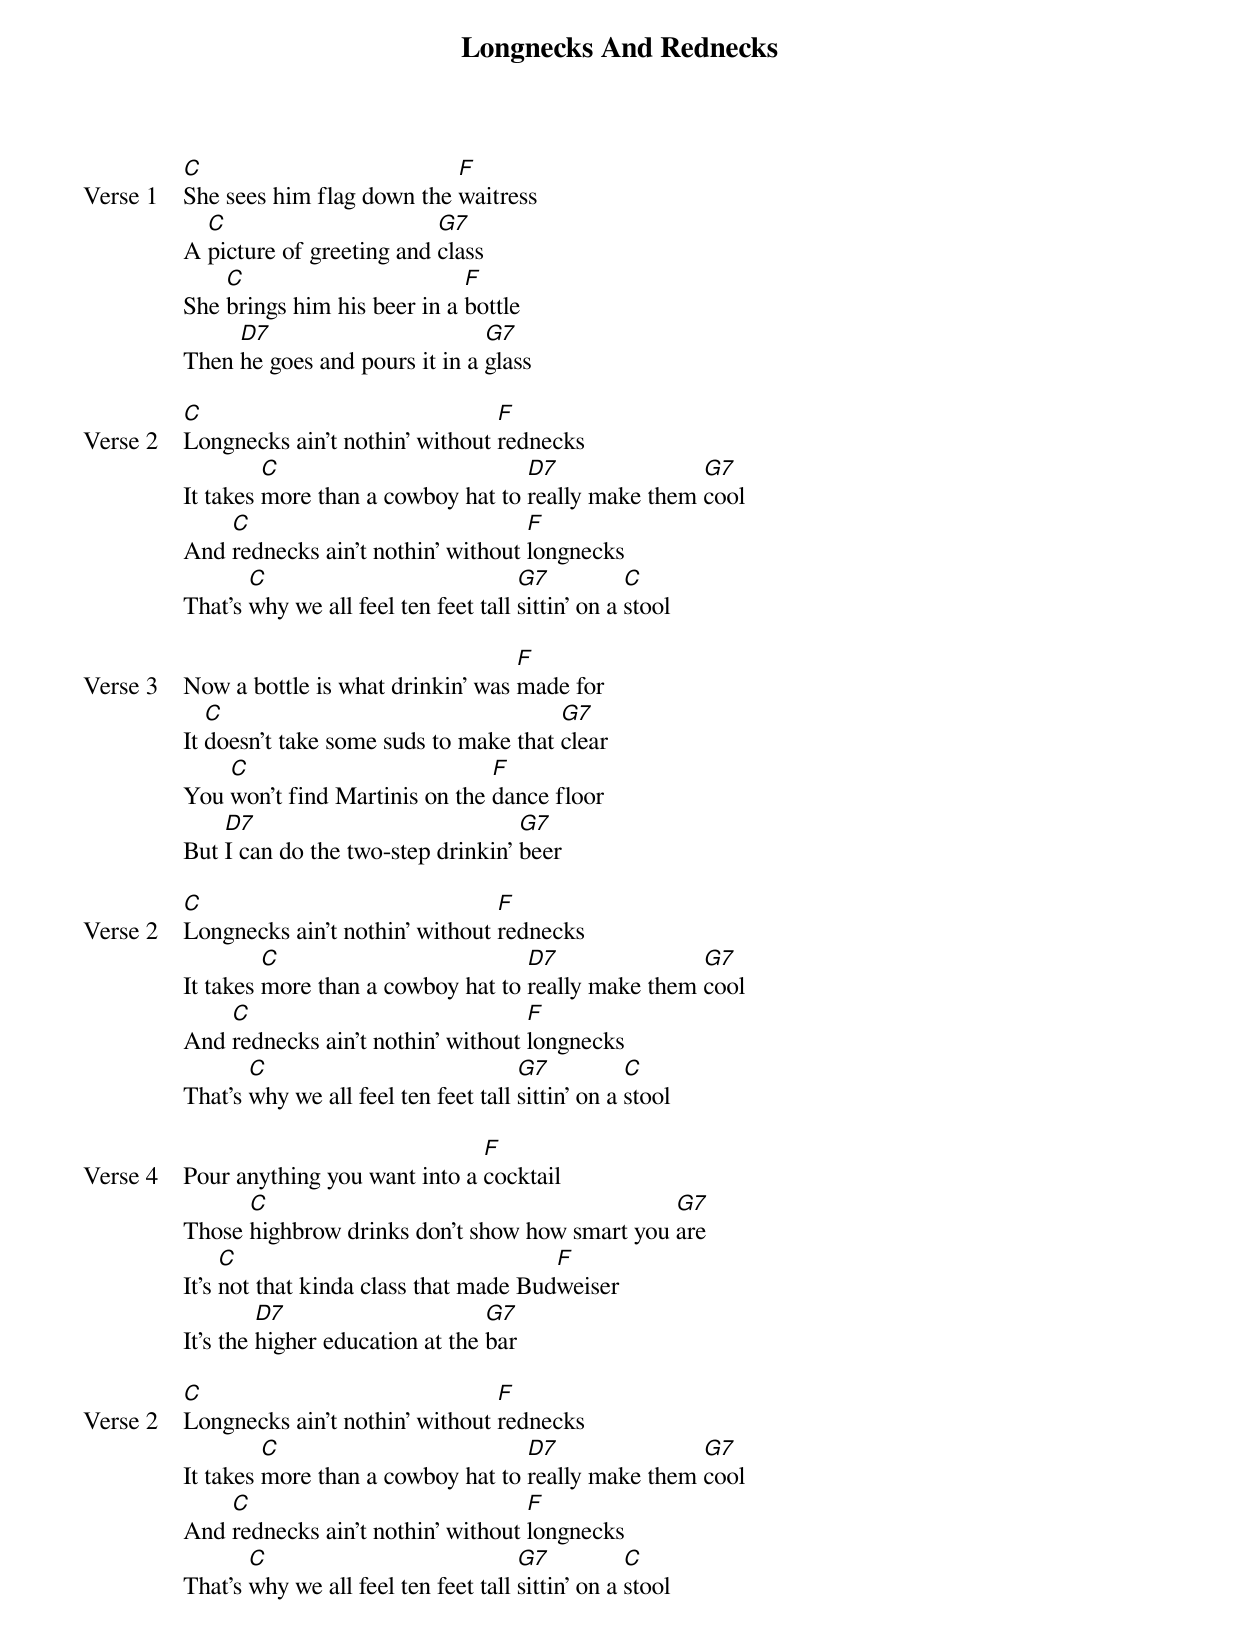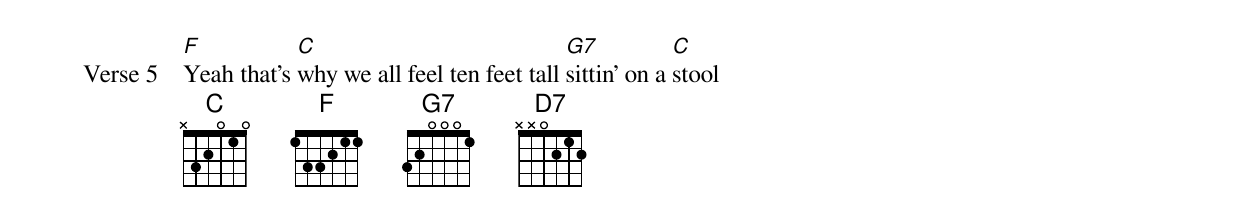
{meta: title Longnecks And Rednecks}
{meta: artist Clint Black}
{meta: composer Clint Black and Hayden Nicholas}
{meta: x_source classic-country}
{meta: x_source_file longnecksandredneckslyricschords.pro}
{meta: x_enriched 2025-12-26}

{start_of_verse: Verse 1}
[C]She sees him flag down the [F]waitress
A [C]picture of greeting and [G7]class
She [C]brings him his beer in a [F]bottle
Then [D7]he goes and pours it in a [G7]glass
{end_of_verse}

{start_of_verse: Verse 2}
[C]Longnecks ain't nothin' without [F]rednecks
It takes [C]more than a cowboy hat to [D7]really make them [G7]cool
And [C]rednecks ain't nothin' without [F]longnecks
That's [C]why we all feel ten feet tall [G7]sittin' on a [C]stool
{end_of_verse}

{start_of_verse: Verse 3}
Now a bottle is what drinkin' was [F]made for
It [C]doesn't take some suds to make that [G7]clear
You [C]won't find Martinis on the [F]dance floor
But [D7]I can do the two-step drinkin' [G7]beer
{end_of_verse}

{start_of_verse: Verse 2}
[C]Longnecks ain't nothin' without [F]rednecks
It takes [C]more than a cowboy hat to [D7]really make them [G7]cool
And [C]rednecks ain't nothin' without [F]longnecks
That's [C]why we all feel ten feet tall [G7]sittin' on a [C]stool
{end_of_verse}

{start_of_verse: Verse 4}
Pour anything you want into a [F]cocktail
Those [C]highbrow drinks don't show how smart you [G7]are
It's [C]not that kinda class that made Bud[F]weiser
It's the [D7]higher education at the [G7]bar
{end_of_verse}

{start_of_verse: Verse 2}
[C]Longnecks ain't nothin' without [F]rednecks
It takes [C]more than a cowboy hat to [D7]really make them [G7]cool
And [C]rednecks ain't nothin' without [F]longnecks
That's [C]why we all feel ten feet tall [G7]sittin' on a [C]stool
{end_of_verse}

{start_of_verse: Verse 5}
[F]Yeah that's [C]why we all feel ten feet tall [G7]sittin' on a [C]stool
{end_of_verse}
